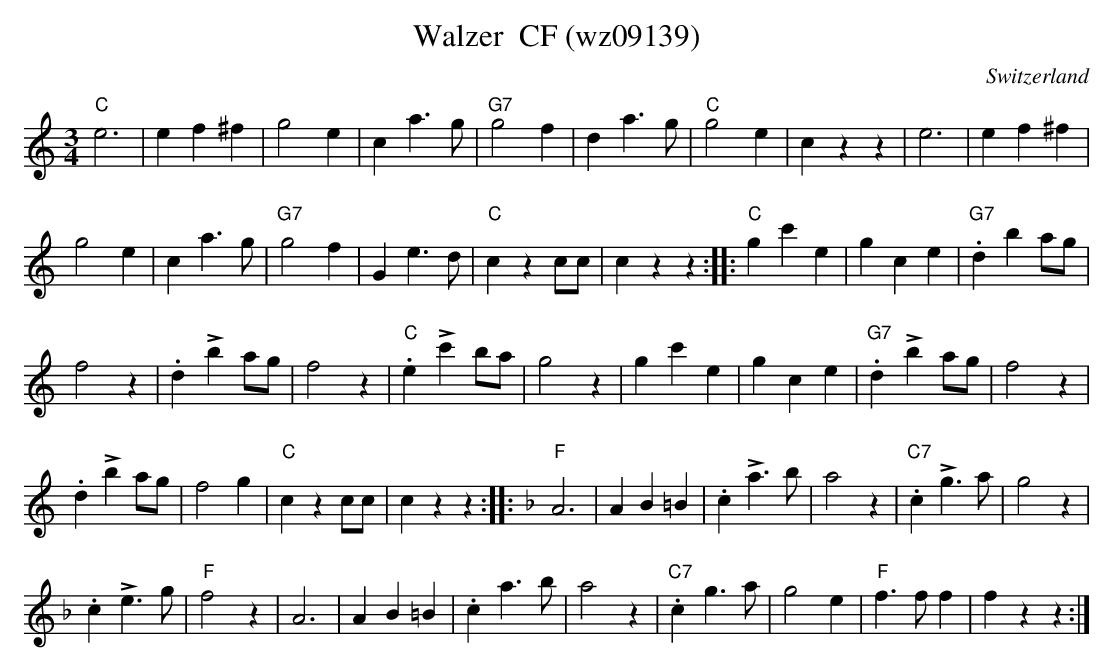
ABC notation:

X:1
T: Walzer  CF (wz09139)
M:3/4
L:1/4
O:Switzerland
K:C major
"C"e3 | ef^f | g2e | ca>g | "G7"g2f | da>g | "C"g2e | czz | e3 | ef^f |
g2e | ca>g | "G7"g2f | Ge>d | "C"czc/c/ | czz :: "C"gc'e | gce | "G7".dba/g/ |
f2z | .d!>!b a/g/ | f2z | "C".e!>!c'b/a/ | g2z | gc'e | gce | "G7".d!>!b a/g/ | f2z |
.d!>!b a/g/ | f2g | "C"czc/c/ | czz :: [K:F] "F"A3 | AB=B | .c!>!a>b | a2z | "C7".c!>!g>a | g2z |
.c!>!e>g | "F"f2z | A3 | AB=B | .ca>b | a2z | "C7".cg>a | g2e | "F"f>ff | fzz :|
